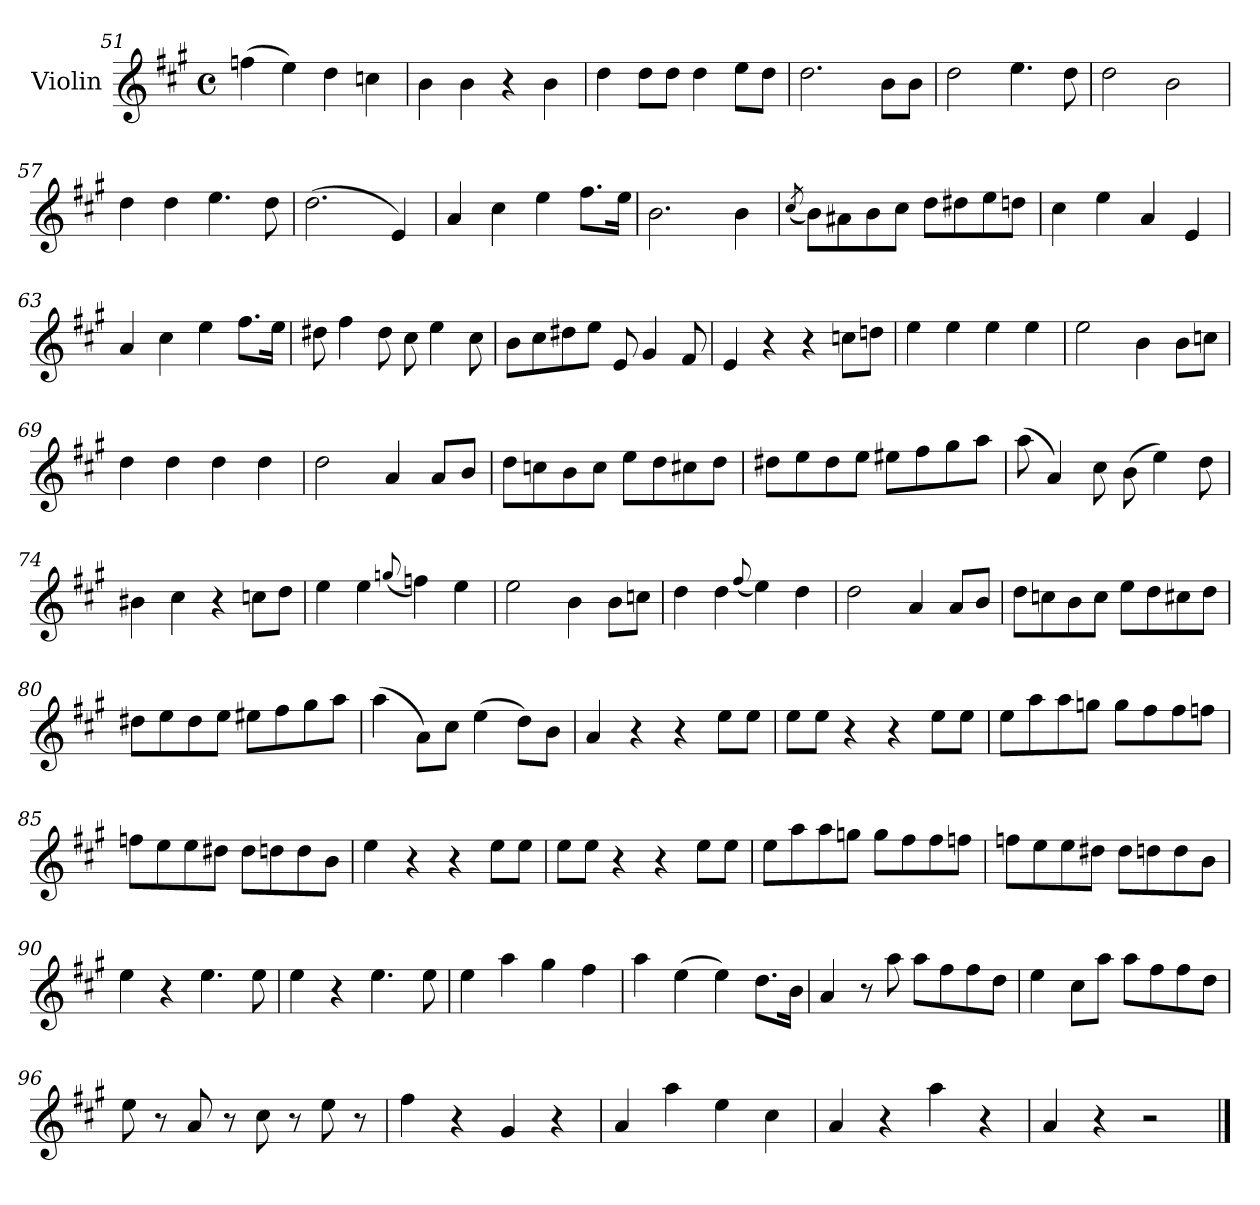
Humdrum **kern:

**kern
*part1
*staff1
*I"Violin
*I'Vln.
*clefG2
*k[f#c#g#]
*M4/4
*met(c)
=51
(>4ffn\
4ee\)
4dd\
4ccn\
=52
4b\
4b\
4r
4b\
!!LO:PB:g=z
=53
4dd\
8dd\L
8dd\J
4dd\
8ee\L
8dd\J
=54
2.dd\
8b\L
8b\J
=55
2dd\
4.ee\
8dd\
=56
2dd\
2b\
=57
4dd\
4dd\
4.ee\
8dd\
=58
(>2.dd\
4e/)
!!LO:LB:g=z
=59
4a/
4cc#\
4ee\
8.ff#\L
16ee\Jk
=60
2.b\
4b\
=61
(<8qcc#/
8b\L)
8a#X\
8b\
8cc#\J
8dd\L
8dd#X\
8ee\
8ddn\J
=62
4cc#\
4ee\
4a/
4e/
=63
4a/
4cc#\
4ee\
8.ff#\L
16ee\Jk
!!LO:LB:g=z
=64
8dd#X\
4ff#\
8dd#\
8cc#\
4ee\
8cc#\
=65
8b\L
8cc#\
8dd#X\
8ee\J
8e/
4g#/
8f#/
=66
4e/
4r
4r
8ccn\L
8ddn\J
=67
4ee\
4ee\
4ee\
4ee\
=68
2ee\
4b\
8b\L
8ccn\J
=69
4dd\
4dd\
4dd\
4dd\
!!LO:LB:g=z
=70
2dd\
4a/
8a/L
8b/J
=71
8dd\L
8ccn\
8b\
8cc\J
8ee\L
8dd\
8cc#X\
8dd\J
=72
8dd#X\L
8ee\
8dd#\
8ee\J
8ee#X\L
8ff#\
8gg#\
8aa\J
=73
(>8aa\
4a/)
8cc#\
(>8b\
4ee\)
8dd\
=74
4b#X\
4cc#\
4r
8ccn\L
8dd\J
!!LO:LB:g=z
=75
4ee\
4ee\
(<8qqggn/
4ffn\)
4ee\
=76
2ee\
4b\
8b\L
8ccn\J
=77
4dd\
4dd\
(<8qqff#/
4ee\)
4dd\
=78
2dd\
4a/
8a/L
8b/J
=79
8dd\L
8ccn\
8b\
8cc\J
8ee\L
8dd\
8cc#X\
8dd\J
!!LO:LB:g=z
=80
8dd#X\L
8ee\
8dd#\
8ee\J
8ee#X\L
8ff#\
8gg#\
8aa\J
=81
(>4aa\
8a\L)
8cc#\J
(>4ee\
8dd\L)
8b\J
=82
4a/
4r
4r
8ee\L
8ee\J
=83
8ee\L
8ee\J
4r
4r
8ee\L
8ee\J
=84
8ee\L
8aa\
8aa\
8ggn\J
8gg\L
8ff#\
8ff#\
8ffn\J
!!LO:LB:g=z
=85
8ffn\L
8ee\
8ee\
8dd#X\J
8dd#\L
8ddn\
8dd\
8b\J
=86
4ee\
4r
4r
8ee\L
8ee\J
=87
8ee\L
8ee\J
4r
4r
8ee\L
8ee\J
=88
8ee\L
8aa\
8aa\
8ggn\J
8gg\L
8ff#\
8ff#\
8ffn\J
=89
8ffn\L
8ee\
8ee\
8dd#X\J
8dd#\L
8ddn\
8dd\
8b\J
!!LO:LB:g=z
=90
4ee\
4r
4.ee\
8ee\
=91
4ee\
4r
4.ee\
8ee\
=92
4ee\
4aa\
4gg#\
4ff#\
=93
4aa\
(>4ee\
4ee\)
8.dd\L
16b\Jk
=94
4a/
8r
8aa\
8aa\L
8ff#\
8ff#\
8dd\J
!!LO:LB:g=z
=95
4ee\
8cc#\L
8aa\J
8aa\L
8ff#\
8ff#\
8dd\J
=96
8ee\
8r
8a/
8r
8cc#\
8r
8ee\
8r
=97
4ff#\
4r
4g#/
4r
=98
4a/
4aa\
4ee\
4cc#\
=99
4a/
4r
4aa\
4r
=100
4a/
4r
2r
==
*-
